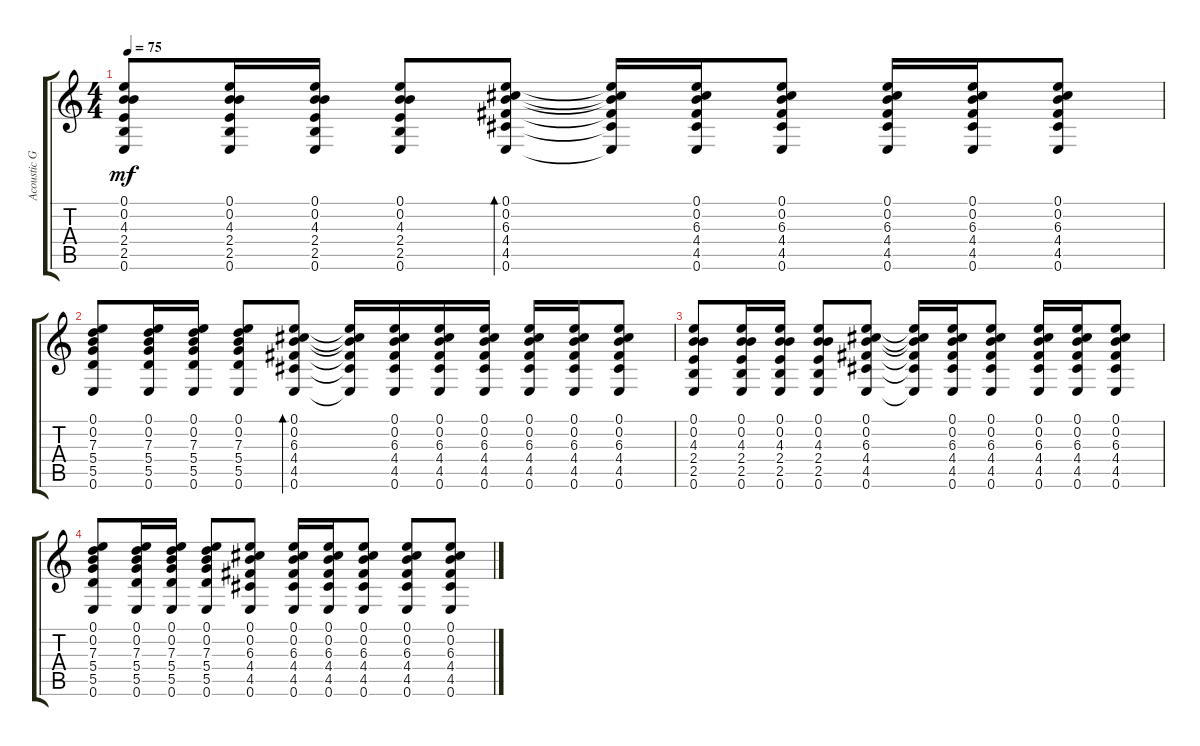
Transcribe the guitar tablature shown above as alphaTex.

\track ("Acoustic Guitar" "Acoustic G") {instrument acousticguitarsteel}
\staff {score tabs}
\tuning (E4 B3 G3 D3 A2 E2) {hide}
\ts (4 4)
\tempo 75
\clef g2
\ks c
(0.1 0.2 4.3 2.4 2.5 0.6).8{dy mf} (0.1 0.2 4.3 2.4 2.5 0.6).16 (0.1 0.2 4.3 2.4 2.5 0.6).16 (0.1 0.2 4.3 2.4 2.5 0.6).8 (0.1 0.2 6.3 4.4 4.5 0.6).8{bd 30} (0.1{t} 0.2{t} 6.3{t} 4.4{t} 4.5{t} 0.6{t}).16 (0.1 0.2 6.3 4.4 4.5 0.6).16 (0.1 0.2 6.3 4.4 4.5 0.6).8 (0.1 0.2 6.3 4.4 4.5 0.6).16 (0.1 0.2 6.3 4.4 4.5 0.6).16 (0.1 0.2 6.3 4.4 4.5 0.6).8 |
(0.1 0.2 7.3 5.4 5.5 0.6).8 (0.1 0.2 7.3 5.4 5.5 0.6).16 (0.1 0.2 7.3 5.4 5.5 0.6).16 (0.1 0.2 7.3 5.4 5.5 0.6).8 (0.1 0.2 6.3 4.4 4.5 0.6).8{bd 30} (0.1{t} 0.2{t} 6.3{t} 4.4{t} 4.5{t} 0.6{t}).16 (0.1 0.2 6.3 4.4 4.5 0.6).16 (0.1 0.2 6.3 4.4 4.5 0.6).16 (0.1 0.2 6.3 4.4 4.5 0.6).16 (0.1 0.2 6.3 4.4 4.5 0.6).16 (0.1 0.2 6.3 4.4 4.5 0.6).16 (0.1 0.2 6.3 4.4 4.5 0.6).8 |
(0.1 0.2 4.3 2.4 2.5 0.6).8 (0.1 0.2 4.3 2.4 2.5 0.6).16 (0.1 0.2 4.3 2.4 2.5 0.6).16 (0.1 0.2 4.3 2.4 2.5 0.6).8 (0.1 0.2 6.3 4.4 4.5 0.6).8 (0.1{t} 0.2{t} 6.3{t} 4.4{t} 4.5{t} 0.6{t}).16 (0.1 0.2 6.3 4.4 4.5 0.6).16 (0.1 0.2 6.3 4.4 4.5 0.6).8 (0.1 0.2 6.3 4.4 4.5 0.6).16 (0.1 0.2 6.3 4.4 4.5 0.6).16 (0.1 0.2 6.3 4.4 4.5 0.6).8 |
(0.1 0.2 7.3 5.4 5.5 0.6).8 (0.1 0.2 7.3 5.4 5.5 0.6).16 (0.1 0.2 7.3 5.4 5.5 0.6).16 (0.1 0.2 7.3 5.4 5.5 0.6).8 (0.1 0.2 6.3 4.4 4.5 0.6).8 (0.1 0.2 6.3 4.4 4.5 0.6).16 (0.1 0.2 6.3 4.4 4.5 0.6).16 (0.1 0.2 6.3 4.4 4.5 0.6).8 (0.1 0.2 6.3 4.4 4.5 0.6).8 (0.1 0.2 6.3 4.4 4.5 0.6).8
